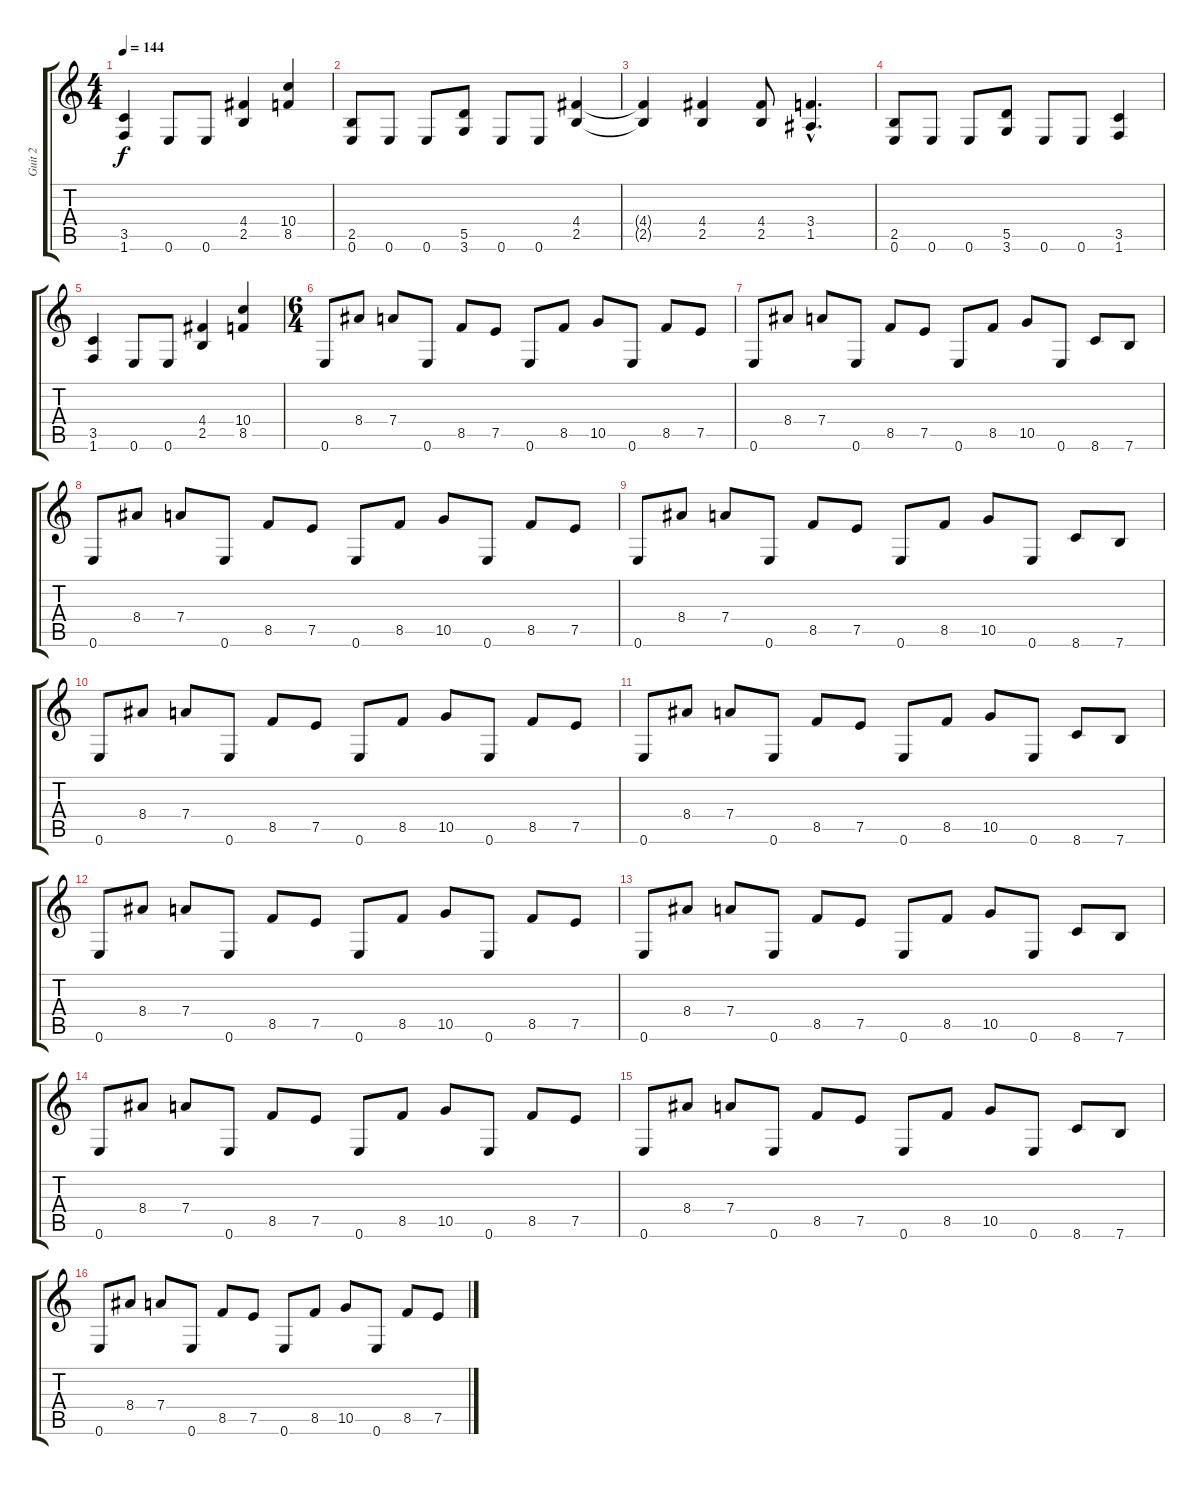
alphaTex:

\track ("Guit 2" "Guit 2") {instrument distortionguitar}
\staff {score tabs}
\tuning (E4 B3 G3 D3 A2 E2) {hide}
\ts (4 4)
\tempo 144
\clef g2
\ks c
(3.5 1.6).4{dy f} 0.6.8 0.6.8 (4.4 2.5).4 (10.4 8.5).4 |
(2.5 0.6).8 0.6.8 0.6.8 (5.5 3.6).8 0.6.8 0.6.8 (4.4 2.5).4 |
(4.4{t} 2.5{t}).4 (4.4 2.5).4 (4.4 2.5).8 (3.4{hac} 1.5{hac}).4{d} |
(2.5 0.6).8 0.6.8 0.6.8 (5.5 3.6).8 0.6.8 0.6.8 (3.5 1.6).4 |
(3.5 1.6).4 0.6.8 0.6.8 (4.4 2.5).4 (10.4 8.5).4 |
\ts (6 4)
0.6.8 8.4.8 7.4.8 0.6.8 8.5.8 7.5.8 0.6.8 8.5.8 10.5.8 0.6.8 8.5.8 7.5.8 |
0.6.8 8.4.8 7.4.8 0.6.8 8.5.8 7.5.8 0.6.8 8.5.8 10.5.8 0.6.8 8.6.8 7.6.8 |
0.6.8 8.4.8 7.4.8 0.6.8 8.5.8 7.5.8 0.6.8 8.5.8 10.5.8 0.6.8 8.5.8 7.5.8 |
0.6.8 8.4.8 7.4.8 0.6.8 8.5.8 7.5.8 0.6.8 8.5.8 10.5.8 0.6.8 8.6.8 7.6.8 |
0.6.8 8.4.8 7.4.8 0.6.8 8.5.8 7.5.8 0.6.8 8.5.8 10.5.8 0.6.8 8.5.8 7.5.8 |
0.6.8 8.4.8 7.4.8 0.6.8 8.5.8 7.5.8 0.6.8 8.5.8 10.5.8 0.6.8 8.6.8 7.6.8 |
0.6.8 8.4.8 7.4.8 0.6.8 8.5.8 7.5.8 0.6.8 8.5.8 10.5.8 0.6.8 8.5.8 7.5.8 |
0.6.8 8.4.8 7.4.8 0.6.8 8.5.8 7.5.8 0.6.8 8.5.8 10.5.8 0.6.8 8.6.8 7.6.8 |
0.6.8 8.4.8 7.4.8 0.6.8 8.5.8 7.5.8 0.6.8 8.5.8 10.5.8 0.6.8 8.5.8 7.5.8 |
0.6.8 8.4.8 7.4.8 0.6.8 8.5.8 7.5.8 0.6.8 8.5.8 10.5.8 0.6.8 8.6.8 7.6.8 |
0.6.8 8.4.8 7.4.8 0.6.8 8.5.8 7.5.8 0.6.8 8.5.8 10.5.8 0.6.8 8.5.8 7.5.8
